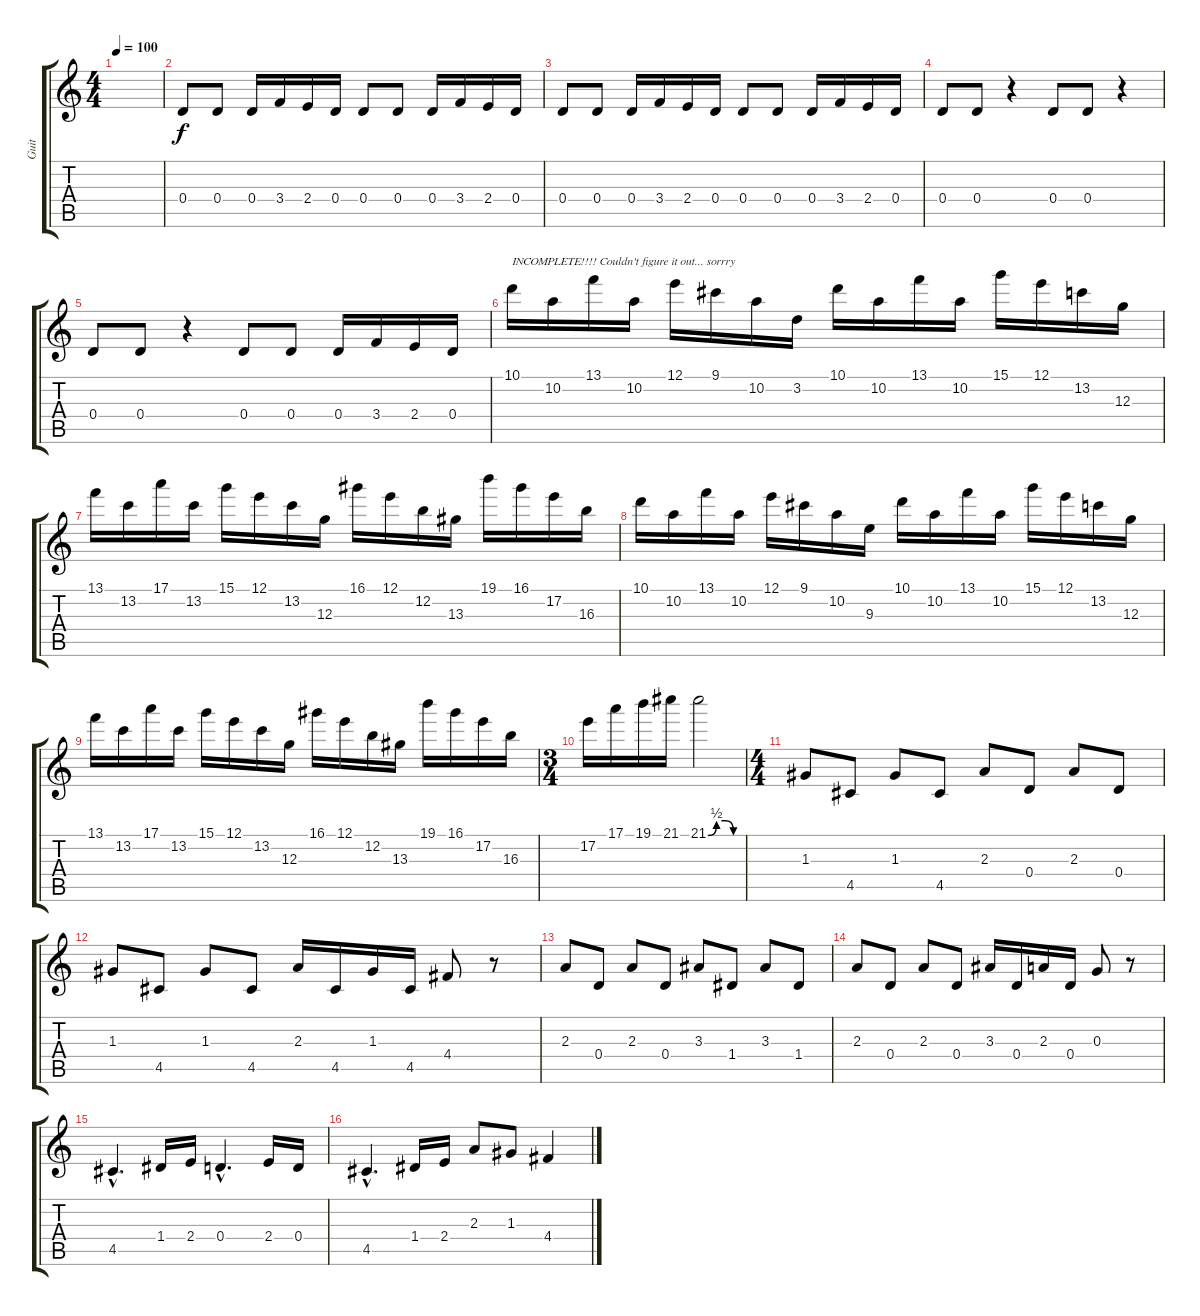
\track ("Guit" "Guit") {instrument overdrivenguitar}
\staff {score tabs}
\tuning (E4 B3 G3 D3 A2 E2) {hide}
\ts (4 4)
\tempo 100
\clef g2
\ks c
|
0.4.8 0.4.8 0.4.16 3.4.16 2.4.16 0.4.16 0.4.8 0.4.8 0.4.16 3.4.16 2.4.16 0.4.16 |
0.4.8 0.4.8 0.4.16 3.4.16 2.4.16 0.4.16 0.4.8 0.4.8 0.4.16 3.4.16 2.4.16 0.4.16 |
0.4.8 0.4.8 r.4 0.4.8 0.4.8 r.4 |
0.4.8 0.4.8 r.4 0.4.8 0.4.8 0.4.16 3.4.16 2.4.16 0.4.16 |
10.1.16{txt "INCOMPLETE!!!! Couldn't figure it out... sorrry"} 10.2.16 13.1.16 10.2.16 12.1.16 9.1.16 10.2.16 3.2.16 10.1.16 10.2.16 13.1.16 10.2.16 15.1.16 12.1.16 13.2.16 12.3.16 |
13.1.16 13.2.16 17.1.16 13.2.16 15.1.16 12.1.16 13.2.16 12.3.16 16.1.16 12.1.16 12.2.16 13.3.16 19.1.16 16.1.16 17.2.16 16.3.16 |
10.1.16 10.2.16 13.1.16 10.2.16 12.1.16 9.1.16 10.2.16 9.3.16 10.1.16 10.2.16 13.1.16 10.2.16 15.1.16 12.1.16 13.2.16 12.3.16 |
13.1.16 13.2.16 17.1.16 13.2.16 15.1.16 12.1.16 13.2.16 12.3.16 16.1.16 12.1.16 12.2.16 13.3.16 19.1.16 16.1.16 17.2.16 16.3.16 |
\ts (3 4)
17.2.16 17.1.16 19.1.16 21.1.16 21.1{be (custom 0 0 15 2 30 2 45 0 60 0)}.2 |
\ts (4 4)
1.3.8 4.5.8 1.3.8 4.5.8 2.3.8 0.4.8 2.3.8 0.4.8 |
1.3.8 4.5.8 1.3.8 4.5.8 2.3.16 4.5.16 1.3.16 4.5.16 4.4.8 r.8 |
2.3.8 0.4.8 2.3.8 0.4.8 3.3.8 1.4.8 3.3.8 1.4.8 |
2.3.8 0.4.8 2.3.8 0.4.8 3.3.16 0.4.16 2.3.16 0.4.16 0.3.8 r.8 |
4.5{hac}.4{d} 1.4.16 2.4.16 0.4{hac}.4{d} 2.4.16 0.4.16 |
4.5{hac}.4{d} 1.4.16 2.4.16 2.3.8 1.3.8 4.4.4
